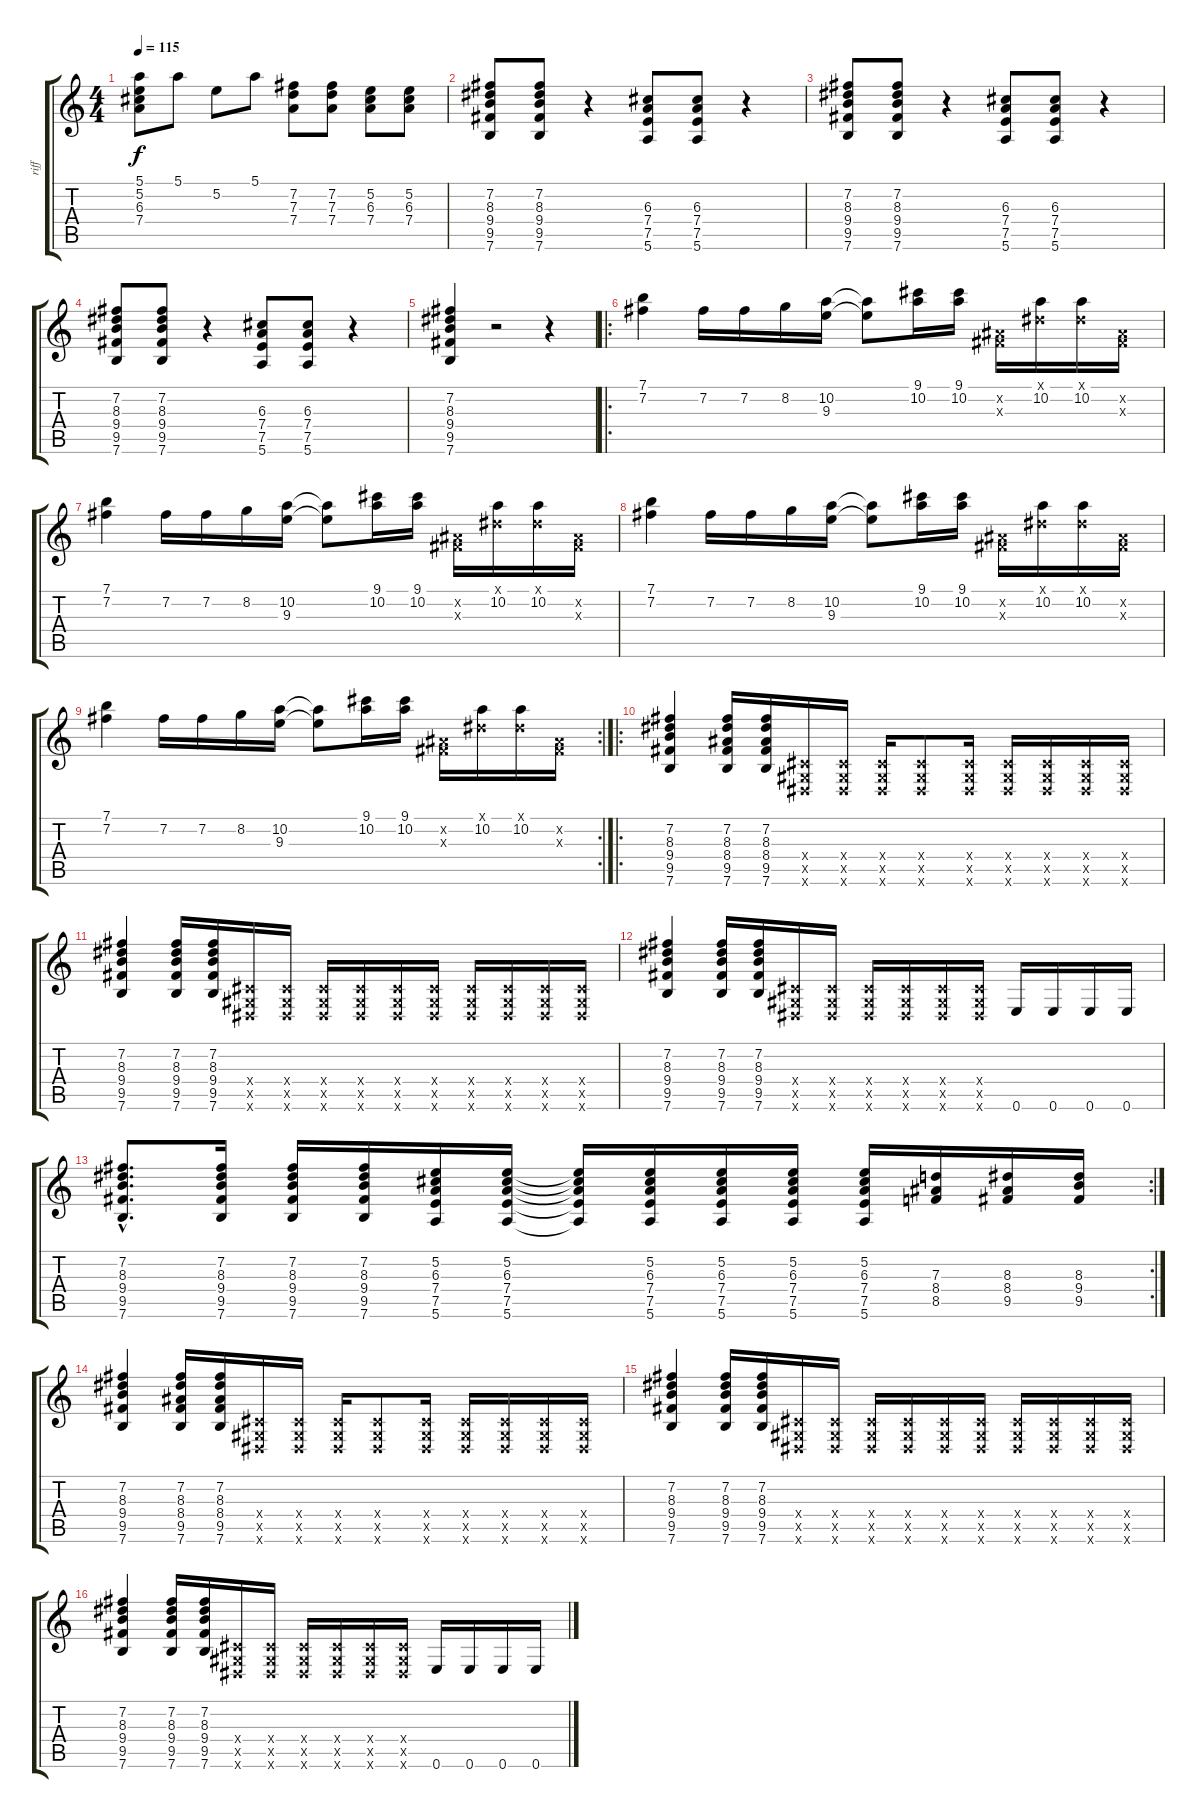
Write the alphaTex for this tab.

\track ("riff" "riff") {instrument overdrivenguitar}
\staff {score tabs}
\tuning (E4 B3 G3 D3 A2 E2) {hide}
\ts (4 4)
\tempo 115
\clef g2
\ks c
(5.1 5.2 6.3 7.4).8{dy f} 5.1.8 5.2.8 5.1.8 (7.2 7.3 7.4).8 (7.2 7.3 7.4).8 (5.2 6.3 7.4).8 (5.2 6.3 7.4).8 |
(7.2 8.3 9.4 9.5 7.6).8 (7.2 8.3 9.4 9.5 7.6).8 r.4 (6.3 7.4 7.5 5.6).8 (6.3 7.4 7.5 5.6).8 r.4 |
(7.2 8.3 9.4 9.5 7.6).8 (7.2 8.3 9.4 9.5 7.6).8 r.4 (6.3 7.4 7.5 5.6).8 (6.3 7.4 7.5 5.6).8 r.4 |
(7.2 8.3 9.4 9.5 7.6).8 (7.2 8.3 9.4 9.5 7.6).8 r.4 (6.3 7.4 7.5 5.6).8 (6.3 7.4 7.5 5.6).8 r.4 |
(7.2 8.3 9.4 9.5 7.6).4 r.2 r.4 |
\ro
(7.1 7.2).4 7.2.16 7.2.16 8.2.16 (10.2 9.3).16 (10.2{t} 9.3{t}).8 (9.1 10.2).16 (9.1 10.2).16 (-1.2{x} -1.3{x}).16 (-1.1{x} 10.2).16 (-1.1{x} 10.2).16 (-1.2{x} -1.3{x}).16 |
(7.1 7.2).4 7.2.16 7.2.16 8.2.16 (10.2 9.3).16 (10.2{t} 9.3{t}).8 (9.1 10.2).16 (9.1 10.2).16 (-1.2{x} -1.3{x}).16 (-1.1{x} 10.2).16 (-1.1{x} 10.2).16 (-1.2{x} -1.3{x}).16 |
(7.1 7.2).4 7.2.16 7.2.16 8.2.16 (10.2 9.3).16 (10.2{t} 9.3{t}).8 (9.1 10.2).16 (9.1 10.2).16 (-1.2{x} -1.3{x}).16 (-1.1{x} 10.2).16 (-1.1{x} 10.2).16 (-1.2{x} -1.3{x}).16 |
\rc 2
(7.1 7.2).4 7.2.16 7.2.16 8.2.16 (10.2 9.3).16 (10.2{t} 9.3{t}).8 (9.1 10.2).16 (9.1 10.2).16 (-1.2{x} -1.3{x}).16 (-1.1{x} 10.2).16 (-1.1{x} 10.2).16 (-1.2{x} -1.3{x}).16 |
\ro
(7.2 8.3 9.4 9.5 7.6).4 (7.2 8.3 8.4 9.5 7.6).16 (7.2 8.3 8.4 9.5 7.6).16 (-1.4{x} -1.5{x} -1.6{x}).16 (-1.4{x} -1.5{x} -1.6{x}).16 (-1.4{x} -1.5{x} -1.6{x}).16 (-1.4{x} -1.5{x} -1.6{x}).8 (-1.4{x} -1.5{x} -1.6{x}).16 (-1.4{x} -1.5{x} -1.6{x}).16 (-1.4{x} -1.5{x} -1.6{x}).16 (-1.4{x} -1.5{x} -1.6{x}).16 (-1.4{x} -1.5{x} -1.6{x}).16 |
(7.2 8.3 9.4 9.5 7.6).4 (7.2 8.3 9.4 9.5 7.6).16 (7.2 8.3 9.4 9.5 7.6).16 (-1.4{x} -1.5{x} -1.6{x}).16 (-1.4{x} -1.5{x} -1.6{x}).16 (-1.4{x} -1.5{x} -1.6{x}).16 (-1.4{x} -1.5{x} -1.6{x}).16 (-1.4{x} -1.5{x} -1.6{x}).16 (-1.4{x} -1.5{x} -1.6{x}).16 (-1.4{x} -1.5{x} -1.6{x}).16 (-1.4{x} -1.5{x} -1.6{x}).16 (-1.4{x} -1.5{x} -1.6{x}).16 (-1.4{x} -1.5{x} -1.6{x}).16 |
(7.2 8.3 9.4 9.5 7.6).4 (7.2 8.3 9.4 9.5 7.6).16 (7.2 8.3 9.4 9.5 7.6).16 (-1.4{x} -1.5{x} -1.6{x}).16 (-1.4{x} -1.5{x} -1.6{x}).16 (-1.4{x} -1.5{x} -1.6{x}).16 (-1.4{x} -1.5{x} -1.6{x}).16 (-1.4{x} -1.5{x} -1.6{x}).16 (-1.4{x} -1.5{x} -1.6{x}).16 0.6.16 0.6.16 0.6.16 0.6.16 |
\rc 2
(7.2{hac} 8.3{hac} 9.4{hac} 9.5{hac} 7.6{hac}).8{d} (7.2 8.3 9.4 9.5 7.6).16 (7.2 8.3 9.4 9.5 7.6).16 (7.2 8.3 9.4 9.5 7.6).16 (5.2 6.3 7.4 7.5 5.6).16 (5.2 6.3 7.4 7.5 5.6).16 (5.2{t} 6.3{t} 7.4{t} 7.5{t} 5.6{t}).16 (5.2 6.3 7.4 7.5 5.6).16 (5.2 6.3 7.4 7.5 5.6).16 (5.2 6.3 7.4 7.5 5.6).16 (5.2 6.3 7.4 7.5 5.6).16 (7.3 8.4 8.5).16 (8.3 8.4 9.5).16 (8.3 9.4 9.5).16 |
(7.2 8.3 9.4 9.5 7.6).4 (7.2 8.3 8.4 9.5 7.6).16 (7.2 8.3 8.4 9.5 7.6).16 (-1.4{x} -1.5{x} -1.6{x}).16 (-1.4{x} -1.5{x} -1.6{x}).16 (-1.4{x} -1.5{x} -1.6{x}).16 (-1.4{x} -1.5{x} -1.6{x}).8 (-1.4{x} -1.5{x} -1.6{x}).16 (-1.4{x} -1.5{x} -1.6{x}).16 (-1.4{x} -1.5{x} -1.6{x}).16 (-1.4{x} -1.5{x} -1.6{x}).16 (-1.4{x} -1.5{x} -1.6{x}).16 |
(7.2 8.3 9.4 9.5 7.6).4 (7.2 8.3 9.4 9.5 7.6).16 (7.2 8.3 9.4 9.5 7.6).16 (-1.4{x} -1.5{x} -1.6{x}).16 (-1.4{x} -1.5{x} -1.6{x}).16 (-1.4{x} -1.5{x} -1.6{x}).16 (-1.4{x} -1.5{x} -1.6{x}).16 (-1.4{x} -1.5{x} -1.6{x}).16 (-1.4{x} -1.5{x} -1.6{x}).16 (-1.4{x} -1.5{x} -1.6{x}).16 (-1.4{x} -1.5{x} -1.6{x}).16 (-1.4{x} -1.5{x} -1.6{x}).16 (-1.4{x} -1.5{x} -1.6{x}).16 |
(7.2 8.3 9.4 9.5 7.6).4 (7.2 8.3 9.4 9.5 7.6).16 (7.2 8.3 9.4 9.5 7.6).16 (-1.4{x} -1.5{x} -1.6{x}).16 (-1.4{x} -1.5{x} -1.6{x}).16 (-1.4{x} -1.5{x} -1.6{x}).16 (-1.4{x} -1.5{x} -1.6{x}).16 (-1.4{x} -1.5{x} -1.6{x}).16 (-1.4{x} -1.5{x} -1.6{x}).16 0.6.16 0.6.16 0.6.16 0.6.16
